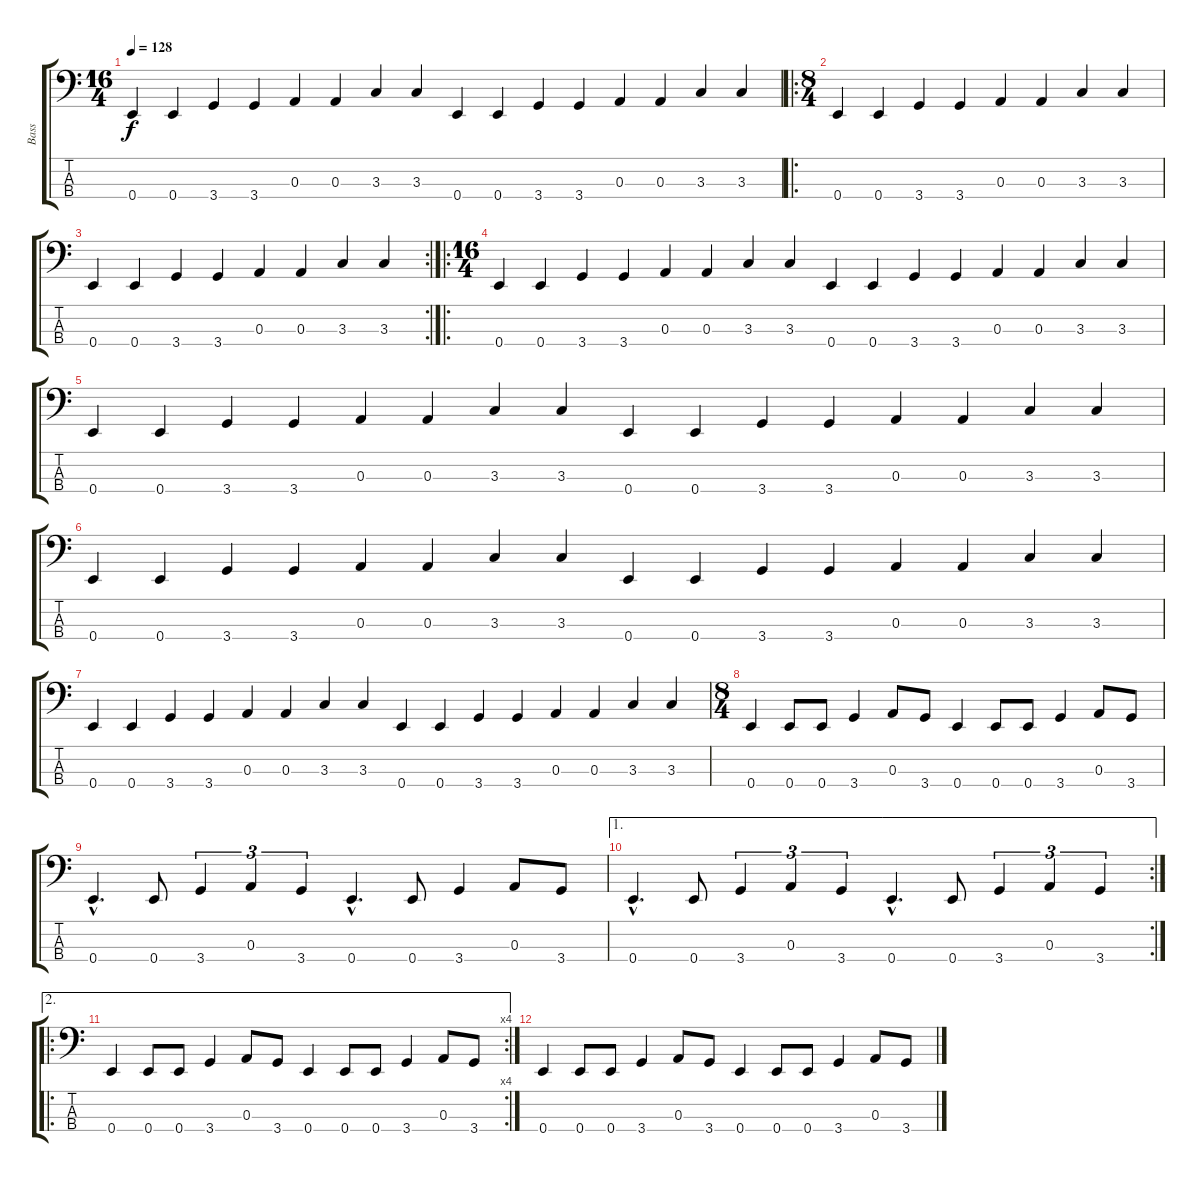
\track ("Bass" "Bass") {instrument electricbasspick}
\staff {score tabs}
\tuning (G2 D2 A1 E1) {hide}
\ts (16 4)
\tempo 128
\clef f4
\ks c
0.4.4{dy f instrument electricbasspick} 0.4.4 3.4.4 3.4.4 0.3.4 0.3.4 3.3.4 3.3.4 0.4.4 0.4.4 3.4.4 3.4.4 0.3.4 0.3.4 3.3.4 3.3.4 |
\ro
\ts (8 4)
0.4.4 0.4.4 3.4.4 3.4.4 0.3.4 0.3.4 3.3.4 3.3.4 |
\rc 2
0.4.4 0.4.4 3.4.4 3.4.4 0.3.4 0.3.4 3.3.4 3.3.4 |
\ro
\ts (16 4)
0.4.4 0.4.4 3.4.4 3.4.4 0.3.4 0.3.4 3.3.4 3.3.4 0.4.4 0.4.4 3.4.4 3.4.4 0.3.4 0.3.4 3.3.4 3.3.4 |
0.4.4 0.4.4 3.4.4 3.4.4 0.3.4 0.3.4 3.3.4 3.3.4 0.4.4 0.4.4 3.4.4 3.4.4 0.3.4 0.3.4 3.3.4 3.3.4 |
0.4.4 0.4.4 3.4.4 3.4.4 0.3.4 0.3.4 3.3.4 3.3.4 0.4.4 0.4.4 3.4.4 3.4.4 0.3.4 0.3.4 3.3.4 3.3.4 |
0.4.4 0.4.4 3.4.4 3.4.4 0.3.4 0.3.4 3.3.4 3.3.4 0.4.4 0.4.4 3.4.4 3.4.4 0.3.4 0.3.4 3.3.4 3.3.4 |
\ts (8 4)
0.4.4 0.4.8 0.4.8 3.4.4 0.3.8 3.4.8 0.4.4 0.4.8 0.4.8 3.4.4 0.3.8 3.4.8 |
0.4{hac}.4{d} 0.4.8 3.4.4{tu (3 2)} 0.3.4{tu (3 2)} 3.4.4{tu (3 2)} 0.4{hac}.4{d} 0.4.8 3.4.4 0.3.8 3.4.8 |
\ae 1
\rc 2
0.4{hac}.4{d} 0.4.8 3.4.4{tu (3 2)} 0.3.4{tu (3 2)} 3.4.4{tu (3 2)} 0.4{hac}.4{d} 0.4.8 3.4.4{tu (3 2)} 0.3.4{tu (3 2)} 3.4.4{tu (3 2)} |
\ae 2
\ro
\rc 4
0.4.4 0.4.8 0.4.8 3.4.4 0.3.8 3.4.8 0.4.4 0.4.8 0.4.8 3.4.4 0.3.8 3.4.8 |
0.4.4 0.4.8 0.4.8 3.4.4 0.3.8 3.4.8 0.4.4 0.4.8 0.4.8 3.4.4 0.3.8 3.4.8{volume 3}
